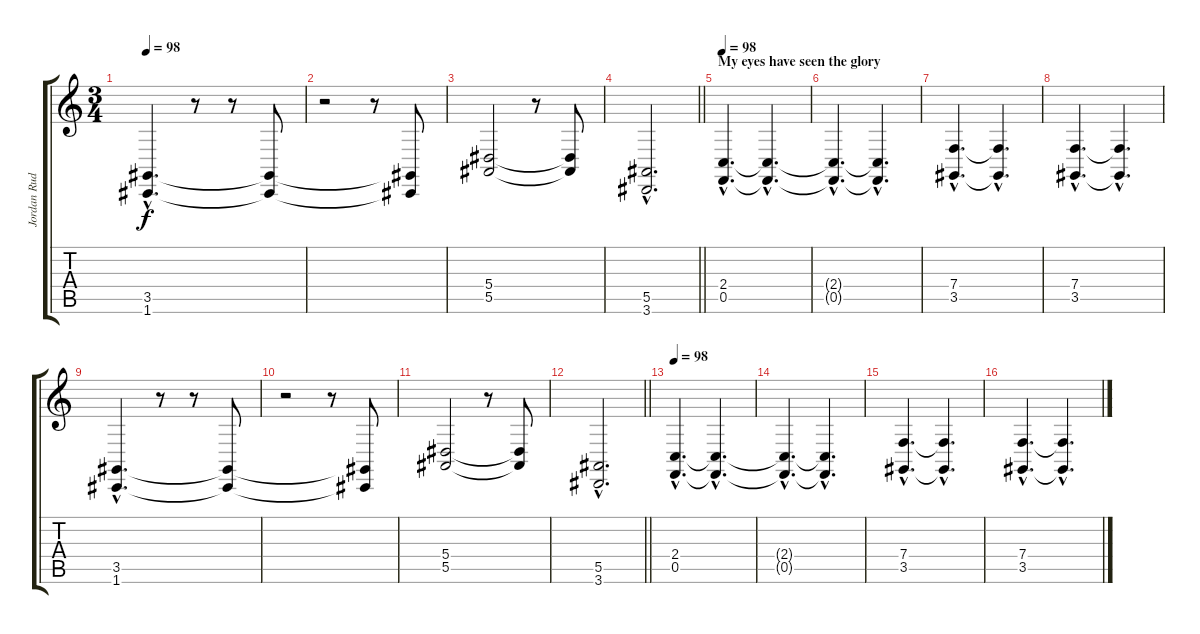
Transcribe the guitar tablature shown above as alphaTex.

\track ("Jordan Rudess L" "Jordan Rud") {instrument acousticgrandpiano}
\staff {score tabs}
\tuning (C4 G3 Eb3 Bb2 F2 C2) {hide}
\ts (3 4)
\tempo 98
\clef g2
\ks c
(3.5{hac} 1.6{hac}).4{d dy f} r.8 r.8 (3.5{t} 1.6{t}).8 |
r.2 r.8 (3.5{t} 1.6{t}).8 |
(5.4 5.5).2 r.8 (5.4{t} 5.5{t}).8 |
\barLineRight lightlight
(5.5{hac} 3.6{hac}).2{d} |
\section ("" "My eyes have seen the glory")
\tempo 98
(2.4{hac} 0.5{hac}).4{d volume 15 balance 4 instrument acousticgrandpiano} (2.4{hac t} 0.5{hac t}).4{d} |
(2.4{hac t} 0.5{hac t}).4{d} (2.4{hac t} 0.5{hac t}).4{d} |
(7.4{hac} 3.5{hac}).4{d} (7.4{hac t} 3.5{hac t}).4{d} |
(7.4{hac} 3.5{hac}).4{d} (7.4{hac t} 3.5{hac t}).4{d} |
(3.5{hac} 1.6{hac}).4{d} r.8 r.8 (3.5{t} 1.6{t}).8 |
r.2 r.8 (3.5{t} 1.6{t}).8 |
(5.4 5.5).2 r.8 (5.4{t} 5.5{t}).8 |
\barLineRight lightlight
(5.5{hac} 3.6{hac}).2{d} |
\tempo 98
(2.4{hac} 0.5{hac}).4{d volume 15 balance 4 instrument acousticgrandpiano} (2.4{hac t} 0.5{hac t}).4{d} |
(2.4{hac t} 0.5{hac t}).4{d} (2.4{hac t} 0.5{hac t}).4{d} |
(7.4{hac} 3.5{hac}).4{d} (7.4{hac t} 3.5{hac t}).4{d} |
(7.4{hac} 3.5{hac}).4{d} (7.4{hac t} 3.5{hac t}).4{d}
